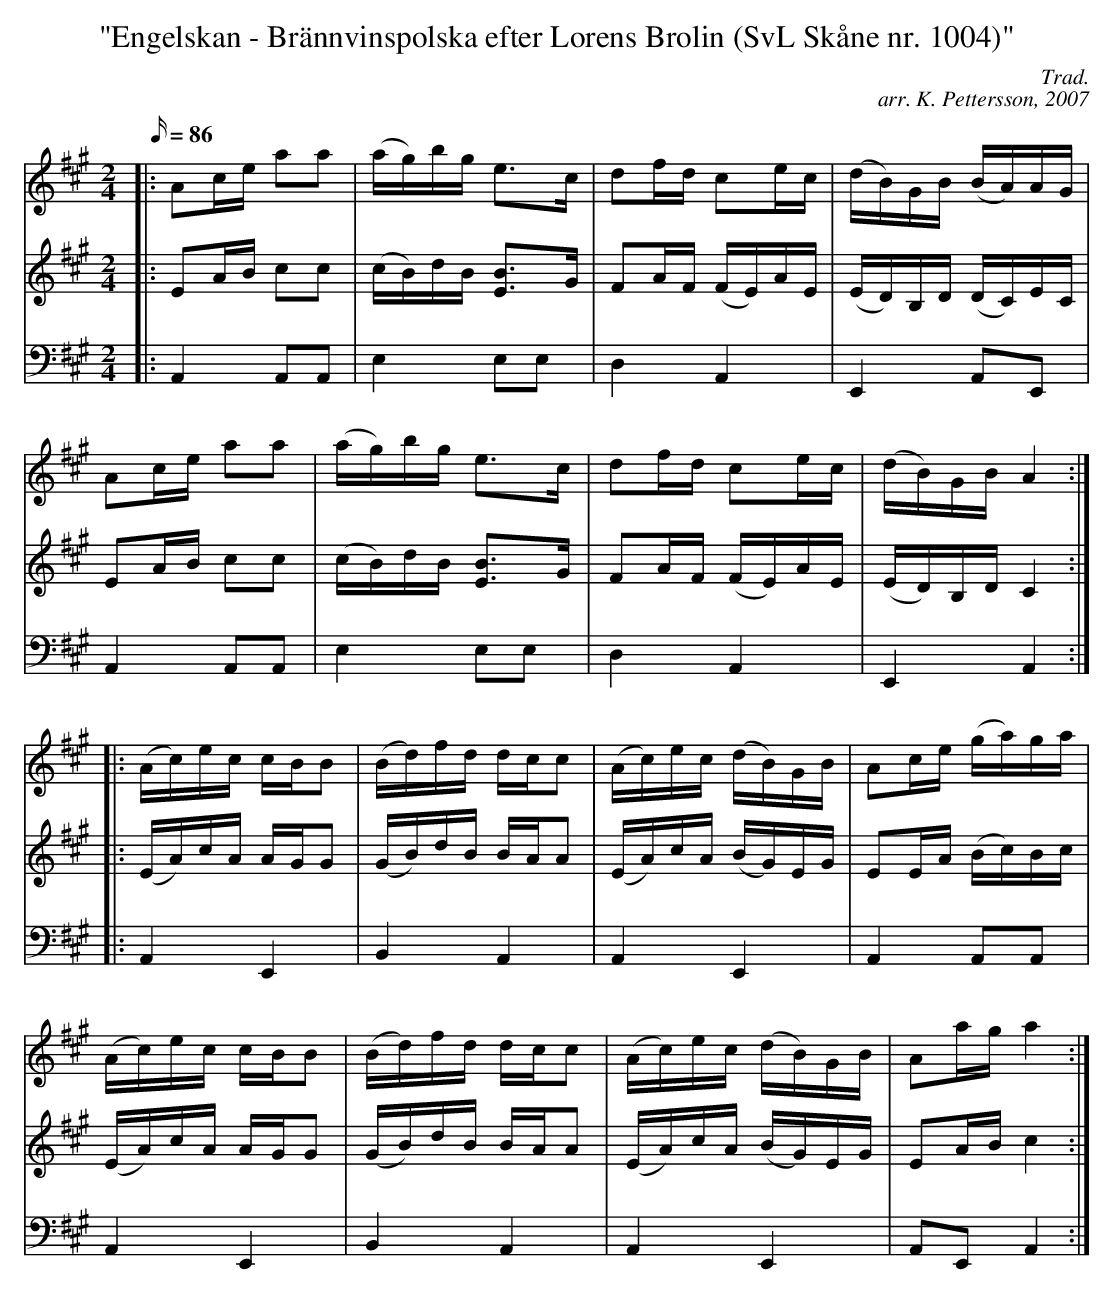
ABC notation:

X:1
T: "Engelskan - Brännvinspolska efter Lorens Brolin (SvL Skåne nr. 1004)"
C: Trad.
C: arr. K. Pettersson, 2007
M: 2/4
L: 1/16
Q: 86
K: A
V: 1
|: A2ce a2a2 | (ag)bg e2>c2 | d2fd c2ec | (dB)GB (BA)AG |
A2ce a2a2 | (ag)bg e2>c2 | d2fd c2ec | (dB)GB A4 :|
|: (Ac)ec cBB2 | (Bd)fd dcc2 | (Ac)ec (dB)GB | A2ce (ga)ga |
(Ac)ec cBB2 | (Bd)fd dcc2 | (Ac)ec (dB)GB | A2ag a4 :|
V: 2
|: E2AB c2c2 | (cB)dB [E2B2]>G2 | F2AF (FE)AE | (ED)B,D (DC)EC |
E2AB c2c2 | (cB)dB [E2B2]>G2 | F2AF (FE)AE | (ED)B,D C4 :|
|: (EA)cA AGG2 | (GB)dB BAA2 | (EA)cA (BG)EG | E2EA (Bc)Bc |
(EA)cA AGG2 | (GB)dB BAA2 | (EA)cA (BG)EG | E2AB c4 :|
V: 3
K: bass
|: A,,4 A,,2A,,2 | E,4 E,2E,2 | D,4 A,,4 | E,,4 A,,2E,,2 |
A,,4 A,,2A,,2 | E,4 E,2E,2 | D,4 A,,4 | E,,4 A,,4 :|
|: A,,4 E,,4 | B,,4 A,,4 | A,,4 E,,4 | A,,4 A,,2A,,2 |
A,,4 E,,4 | B,,4 A,,4 | A,,4 E,,4 | A,,2E,,2 A,,4 :|
